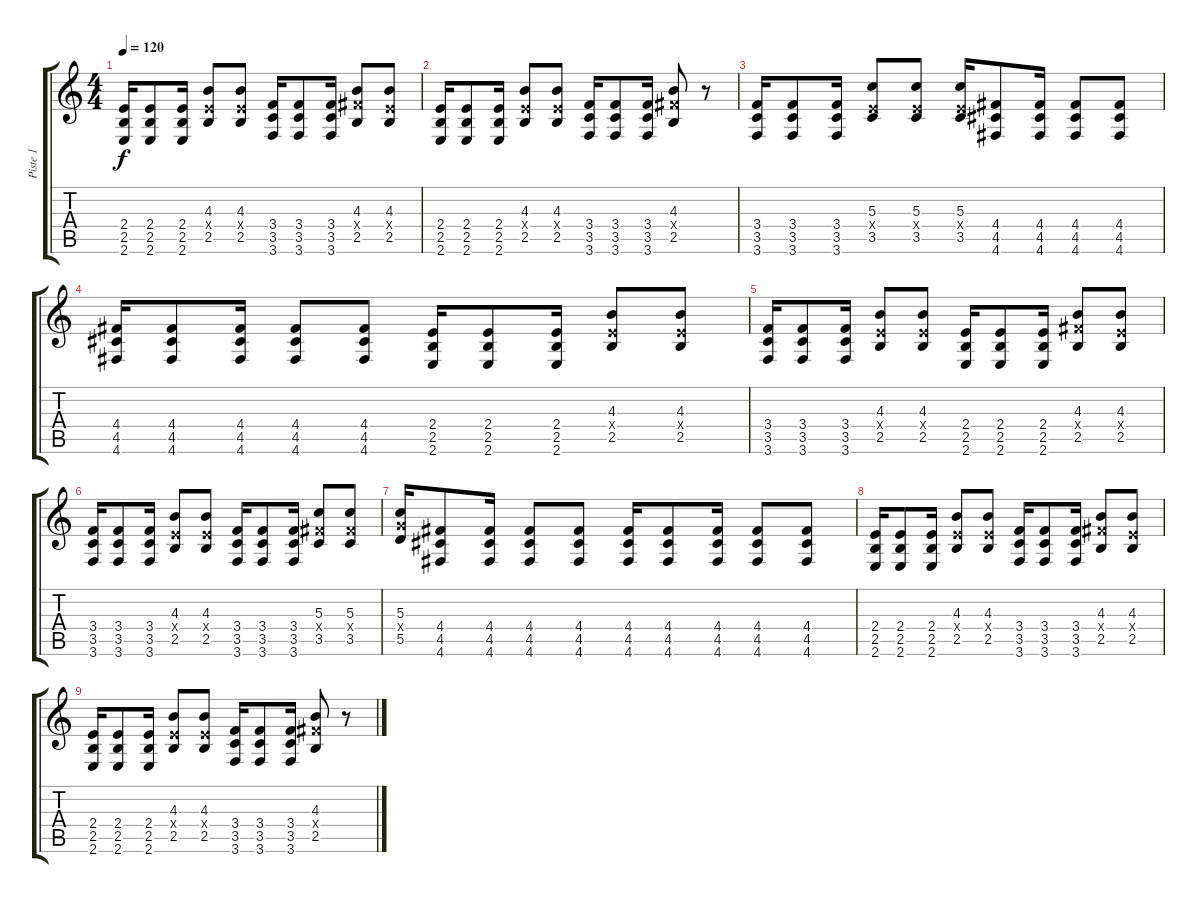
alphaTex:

\track ("Piste 1" "Piste 1") {instrument distortionguitar}
\staff {score tabs}
\tuning (E4 B3 G3 D3 A2 D2) {hide}
\ts (4 4)
\tempo 120
\clef g2
\ks c
(2.4 2.5 2.6).16{dy f} (2.4 2.5 2.6).8 (2.4 2.5 2.6).16 (4.3 2.4{x} 2.5).8 (4.3 2.4{x} 2.5).8 (3.4 3.5 3.6).16 (3.4 3.5 3.6).8 (3.4 3.5 3.6).16 (4.3 4.4{x} 2.5).8 (4.3 2.4{x} 2.5).8 |
(2.4 2.5 2.6).16 (2.4 2.5 2.6).8 (2.4 2.5 2.6).16 (4.3 2.4{x} 2.5).8 (4.3 2.4{x} 2.5).8 (3.4 3.5 3.6).16 (3.4 3.5 3.6).8 (3.4 3.5 3.6).16 (4.3 4.4{x} 2.5).8 r.8 |
(3.4 3.5 3.6).16 (3.4 3.5 3.6).8 (3.4 3.5 3.6).16 (5.3 2.4{x} 3.5).8 (5.3 2.4{x} 3.5).8 (5.3 2.4{x} 3.5).16 (4.4 4.5 4.6).8 (4.4 4.5 4.6).16 (4.4 4.5 4.6).8 (4.4 4.5 4.6).8 |
(4.4 4.5 4.6).16 (4.4 4.5 4.6).8 (4.4 4.5 4.6).16 (4.4 4.5 4.6).8 (4.4 4.5 4.6).8 (2.4 2.5 2.6).16 (2.4 2.5 2.6).8 (2.4 2.5 2.6).16 (4.3 2.4{x} 2.5).8 (4.3 2.4{x} 2.5).8 |
(3.4 3.5 3.6).16 (3.4 3.5 3.6).8 (3.4 3.5 3.6).16 (4.3 2.4{x} 2.5).8 (4.3 2.4{x} 2.5).8 (2.4 2.5 2.6).16 (2.4 2.5 2.6).8 (2.4 2.5 2.6).16 (4.3 4.4{x} 2.5).8 (4.3 2.4{x} 2.5).8 |
(3.4 3.5 3.6).16 (3.4 3.5 3.6).8 (3.4 3.5 3.6).16 (4.3 2.4{x} 2.5).8 (4.3 2.4{x} 2.5).8 (3.4 3.5 3.6).16 (3.4 3.5 3.6).8 (3.4 3.5 3.6).16 (5.3 4.4{x} 3.5).8 (5.3 4.4{x} 3.5).8 |
(5.3 5.4{x} 5.5).16 (4.4 4.5 4.6).8 (4.4 4.5 4.6).16 (4.4 4.5 4.6).8 (4.4 4.5 4.6).8 (4.4 4.5 4.6).16 (4.4 4.5 4.6).8 (4.4 4.5 4.6).16 (4.4 4.5 4.6).8 (4.4 4.5 4.6).8 |
(2.4 2.5 2.6).16 (2.4 2.5 2.6).8 (2.4 2.5 2.6).16 (4.3 2.4{x} 2.5).8 (4.3 2.4{x} 2.5).8 (3.4 3.5 3.6).16 (3.4 3.5 3.6).8 (3.4 3.5 3.6).16 (4.3 4.4{x} 2.5).8 (4.3 2.4{x} 2.5).8 |
(2.4 2.5 2.6).16 (2.4 2.5 2.6).8 (2.4 2.5 2.6).16 (4.3 2.4{x} 2.5).8 (4.3 2.4{x} 2.5).8 (3.4 3.5 3.6).16 (3.4 3.5 3.6).8 (3.4 3.5 3.6).16 (4.3 4.4{x} 2.5).8 r.8
